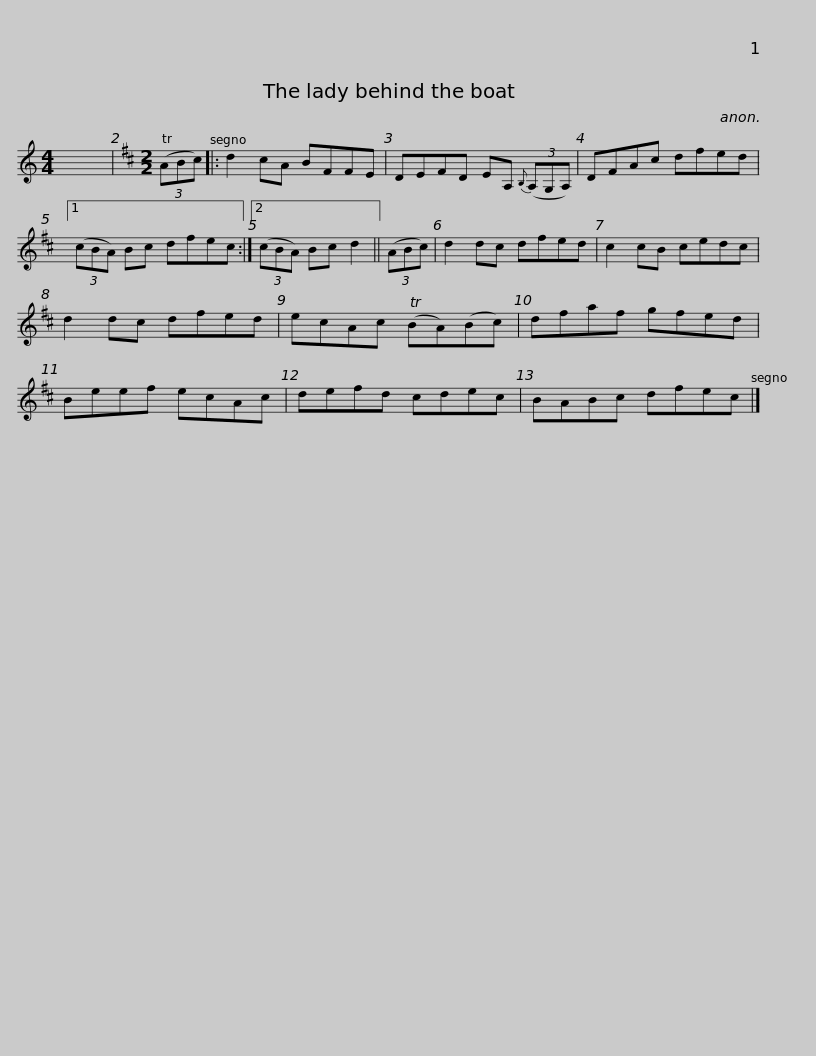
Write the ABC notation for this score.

X:1
L:1/8
M:4/4
I:linebreak $
K:C
V:1 treble
V:1
 x8 |[K:D][M:2/2] (3(TABc) |: d2 cA BFFE | DEFD EA,{B,} (3(A,G,A,) | DFAc dfed |1 %5
 (3(cBA) Bc dfec :|2$ (3(cBA) Bc d2 || (3(ABc) | d2 dc dfed | c2 cB cedc | %10
 d2 dc dfed | ecAc (TBA)(Bc) |$ dfaf gfed | Beef ecAc | defd cdec | %15
 BABc dfec |] %16
